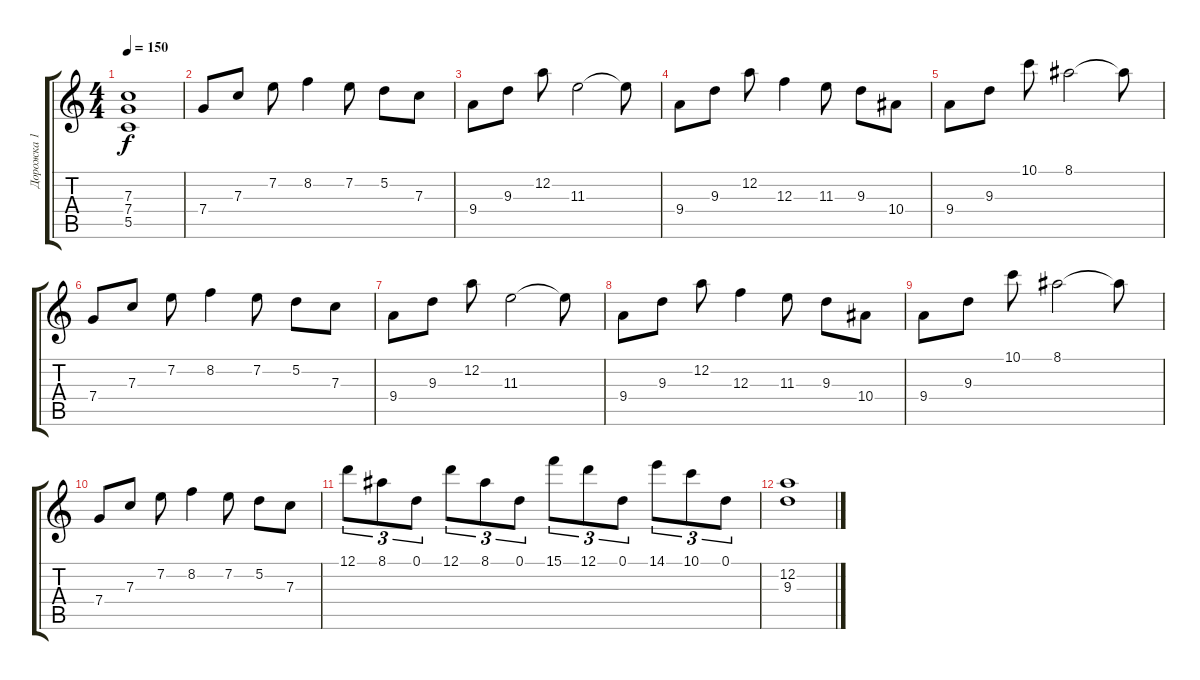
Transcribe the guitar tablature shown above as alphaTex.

\track ("Дорожка 1" "Дорожка 1") {instrument distortionguitar}
\staff {score tabs}
\tuning (D4 A3 F3 C3 G2 D2) {hide}
\ts (4 4)
\tempo 150
\clef g2
\ks c
(7.3 7.4 5.5).1{dy f} |
7.4.8 7.3.8 7.2.8 8.2.4 7.2.8 5.2.8 7.3.8 |
9.4.8 9.3.8 12.2.8 11.3.2 11.3{t}.8 |
9.4.8 9.3.8 12.2.8 12.3.4 11.3.8 9.3.8 10.4.8 |
9.4.8 9.3.8 10.1.8 8.1.2 8.1{t}.8 |
7.4.8 7.3.8 7.2.8 8.2.4 7.2.8 5.2.8 7.3.8 |
9.4.8 9.3.8 12.2.8 11.3.2 11.3{t}.8 |
9.4.8 9.3.8 12.2.8 12.3.4 11.3.8 9.3.8 10.4.8 |
9.4.8 9.3.8 10.1.8 8.1.2 8.1{t}.8 |
7.4.8 7.3.8 7.2.8 8.2.4 7.2.8 5.2.8 7.3.8 |
12.1.8{tu (3 2)} 8.1.8{tu (3 2)} 0.1.8{tu (3 2)} 12.1.8{tu (3 2)} 8.1.8{tu (3 2)} 0.1.8{tu (3 2)} 15.1.8{tu (3 2)} 12.1.8{tu (3 2)} 0.1.8{tu (3 2)} 14.1.8{tu (3 2)} 10.1.8{tu (3 2)} 0.1.8{tu (3 2)} |
(12.2 9.3).1
